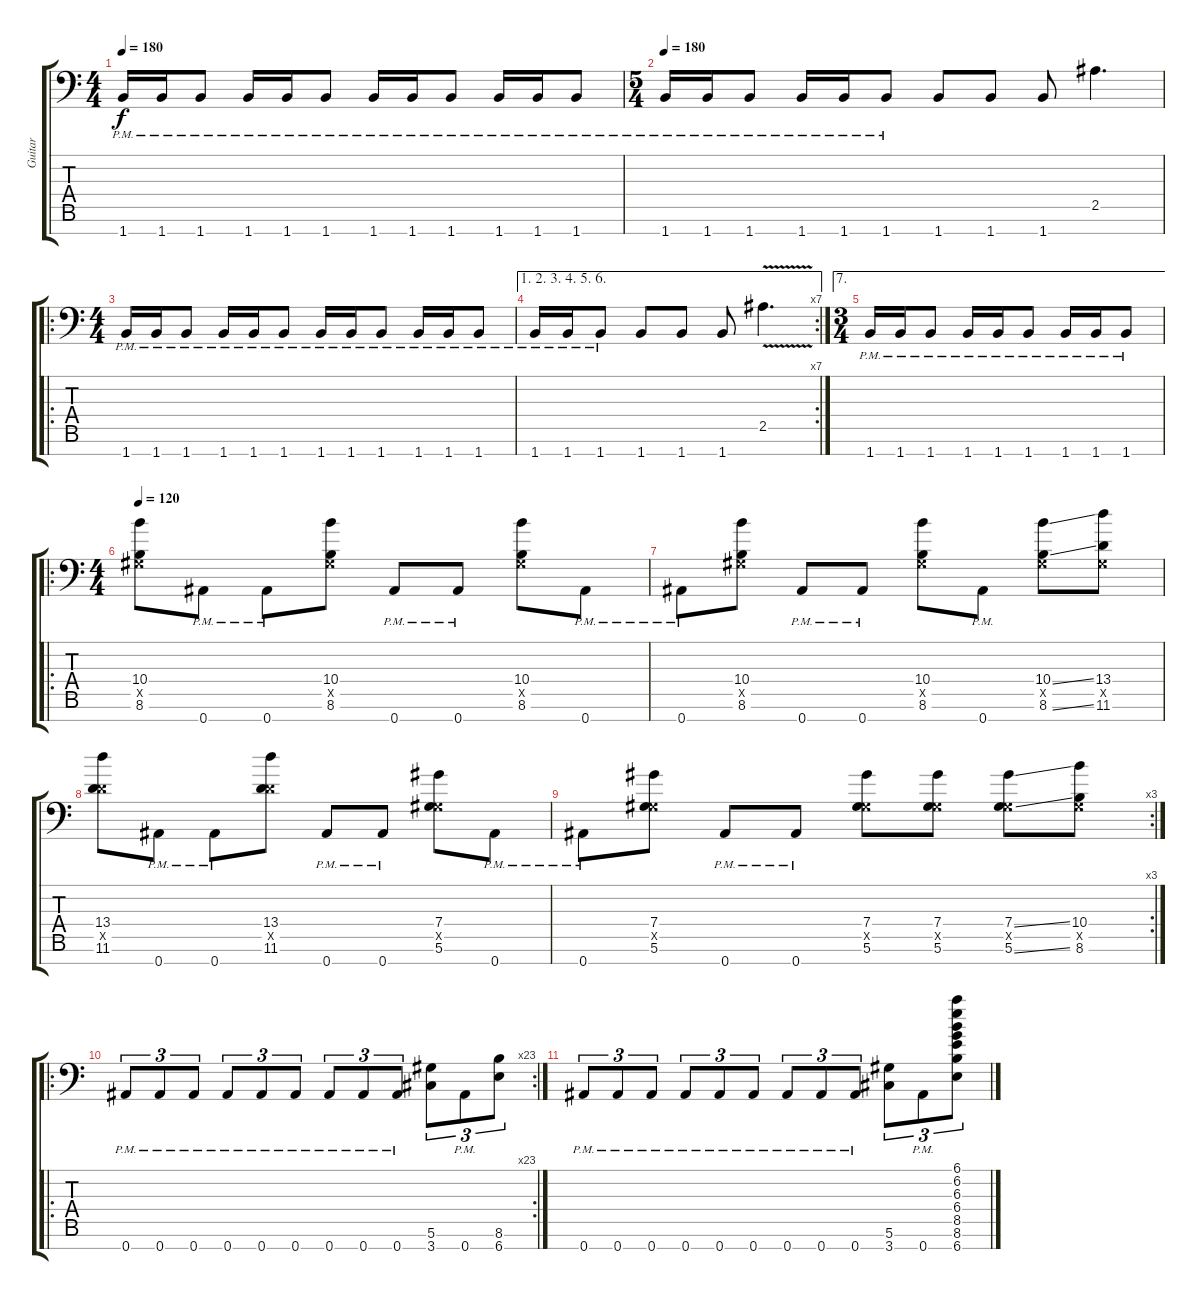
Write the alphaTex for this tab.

\track ("Guitar" "Guitar") {instrument distortionguitar}
\staff {score tabs}
\tuning (Eb4 Bb3 F3 Db3 Ab2 Eb2 Bb1) {hide}
\ts (4 4)
\tempo 180
\clef f4
\ks c
1.7{pm}.16{dy f} 1.7{pm}.16 1.7{pm}.8 1.7{pm}.16 1.7{pm}.16 1.7{pm}.8 1.7{pm}.16 1.7{pm}.16 1.7{pm}.8 1.7{pm}.16 1.7{pm}.16 1.7{pm}.8 |
\ts (5 4)
\tempo 180
1.7{pm}.16 1.7{pm}.16 1.7{pm}.8 1.7{pm}.16 1.7{pm}.16 1.7{pm}.8 1.7.8 1.7.8 1.7.8 2.5.4{d} |
\ro
\ts (4 4)
1.7{pm}.16 1.7{pm}.16 1.7{pm}.8 1.7{pm}.16 1.7{pm}.16 1.7{pm}.8 1.7{pm}.16 1.7{pm}.16 1.7{pm}.8 1.7{pm}.16 1.7{pm}.16 1.7{pm}.8 |
\ae (1 2 3 4 5 6)
\rc 7
1.7{pm}.16 1.7{pm}.16 1.7{pm}.8 1.7.8 1.7.8 1.7.8 2.5{v}.4{d} |
\ae 7
\ts (3 4)
1.7{pm}.16 1.7{pm}.16 1.7{pm}.8 1.7{pm}.16 1.7{pm}.16 1.7{pm}.8 1.7{pm}.16 1.7{pm}.16 1.7{pm}.8 |
\ro
\ts (4 4)
\tempo 120
(10.4 0.5{x} 8.6).8 0.7{pm}.8 0.7{pm}.8 (10.4 0.5{x} 8.6).8 0.7{pm}.8 0.7{pm}.8 (10.4 0.5{x} 8.6).8 0.7{pm}.8 |
0.7{pm}.8 (10.4 0.5{x} 8.6).8 0.7{pm}.8 0.7{pm}.8 (10.4 0.5{x} 8.6).8 0.7{pm}.8 (10.4{ss} 0.5{x} 8.6{ss}).8 (13.4 0.5{x} 11.6).8 |
(13.4 6.5{x} 11.6).8 0.7{pm}.8 0.7{pm}.8 (13.4 6.5{x} 11.6).8 0.7{pm}.8 0.7{pm}.8 (7.4 0.5{x} 5.6).8 0.7{pm}.8 |
\rc 3
0.7{pm}.8 (7.4 0.5{x} 5.6).8 0.7{pm}.8 0.7{pm}.8 (7.4 0.5{x} 5.6).8 (7.4 0.5{x} 5.6).8 (7.4{ss} 0.5{x} 5.6{ss}).8 (10.4 0.5{x} 8.6).8 |
\ro
\rc 23
0.7{pm}.8{tu (3 2)} 0.7{pm}.8{tu (3 2)} 0.7{pm}.8{tu (3 2)} 0.7{pm}.8{tu (3 2)} 0.7{pm}.8{tu (3 2)} 0.7{pm}.8{tu (3 2)} 0.7{pm}.8{tu (3 2)} 0.7{pm}.8{tu (3 2)} 0.7{pm}.8{tu (3 2)} (5.6 3.7).8{tu (3 2)} 0.7{pm}.8{tu (3 2)} (8.6 6.7).8{tu (3 2)} |
0.7{pm}.8{tu (3 2)} 0.7{pm}.8{tu (3 2)} 0.7{pm}.8{tu (3 2)} 0.7{pm}.8{tu (3 2)} 0.7{pm}.8{tu (3 2)} 0.7{pm}.8{tu (3 2)} 0.7{pm}.8{tu (3 2)} 0.7{pm}.8{tu (3 2)} 0.7{pm}.8{tu (3 2)} (5.6 3.7).8{tu (3 2)} 0.7{pm}.8{tu (3 2)} (6.1 6.2 6.3 6.4 8.5 8.6 6.7).8{tu (3 2)}
